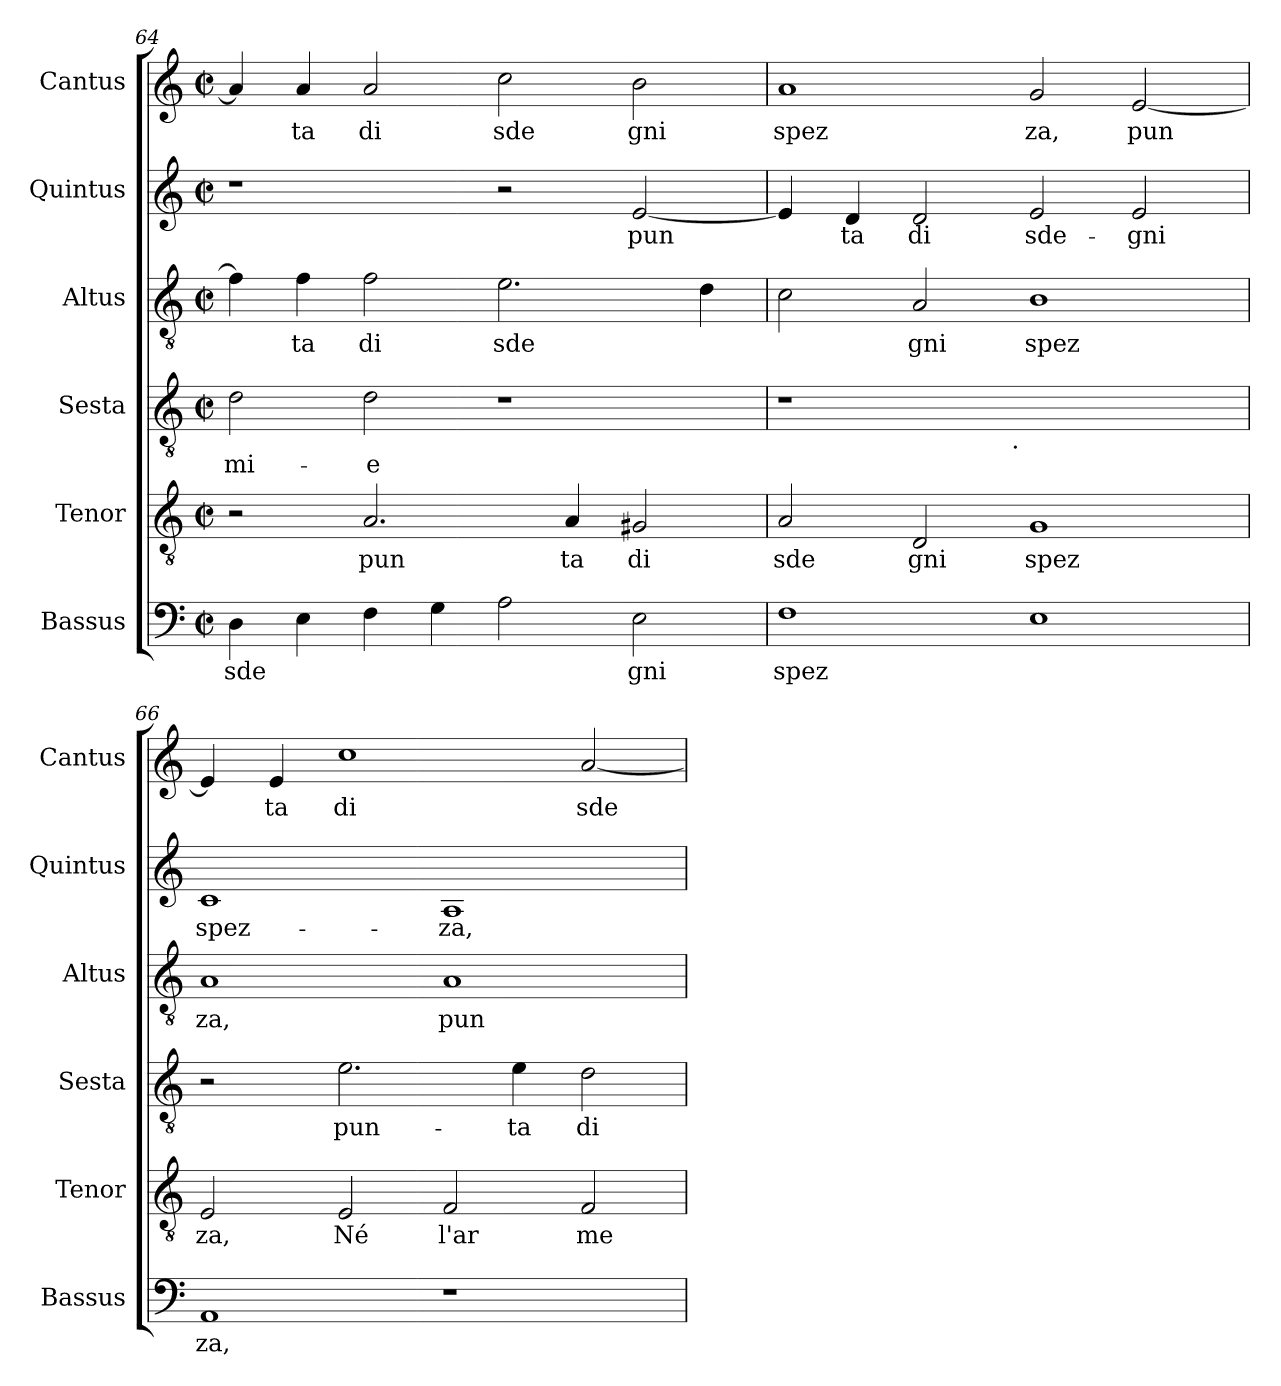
**kern	**text	**kern	**text	**kern	**text	**kern	**text	**kern	**text	**kern	**text
*part6	*part6	*part5	*part5	*part4	*part4	*part3	*part3	*part2	*part2	*part1	*part1
*staff6	*staff6	*staff5	*staff5	*staff4	*staff4	*staff3	*staff3	*staff2	*staff2	*staff1	*staff1
*I"Bassus	*	*I"Tenor	*	*I"Sesta	*	*I"Altus	*	*I"Quintus	*	*I"Cantus	*
*I'Bassus	*	*I'Tenor	*	*I'Sesta	*	*I'Altus	*	*I'Quintus	*	*I'Cantus	*
!!LO:PB:g=z
*clefF4	*	*clefGv2	*	*clefGv2	*	*clefGv2	*	*clefG2	*	*clefG2	*
*k[]	*	*k[]	*	*k[]	*	*k[]	*	*k[]	*	*k[]	*
*C:	*	*C:	*	*C:	*	*C:	*	*C:	*	*C:	*
*M2/2	*	*M2/2	*	*M2/2	*	*M2/2	*	*M2/2	*	*M2/2	*
*met(c|)	*	*met(c|)	*	*met(c|)	*	*met(c|)	*	*met(c|)	*	*met(c|)	*
=64	=64	=64	=64	=64	=64	=64	=64	=64	=64	=64	=64
!	!LO:LY:b	!	!	!	!LO:LY:b:cj	!	!LO:LY:b:cj	!	!	!	!LO:LY:b:cj
4D\	sde	2r	.	2d\	mi-	4f\]	.	1r	.	4a/]	.
!	!LO:LY:b	!	!	!	!	!	!LO:LY:b:cj	!	!	!	!LO:LY:b:cj
4E\	.	.	.	.	.	4f\	ta	.	.	4a/	ta
!	!LO:LY:b	!	!LO:LY:b:cj	!	!LO:LY:b:cj	!	!LO:LY:b:cj	!	!	!	!LO:LY:b:cj
4F\	.	2.A/	pun	2d\	-e	2f\	di	.	.	2a/	di
!	!LO:LY:b	!	!	!	!	!	!	!	!	!	!
4G\	.	.	.	.	.	.	.	.	.	.	.
!	!LO:LY:b	!	!	!	!	!	!LO:LY:b:cj	!	!	!	!LO:LY:b:cj
2A\	.	.	.	1r	.	2.e\	sde	2r	.	2cc\	sde
!	!	!	!LO:LY:b:cj	!	!	!	!	!	!	!	!
.	.	4A/	ta	.	.	.	.	.	.	.	.
!	!LO:LY:b	!	!LO:LY:b:cj	!	!	!	!	!	!LO:LY:b:cj	!	!LO:LY:b:cj
2E\	gni	2G#X/	di	.	.	.	.	[<2e/	pun-	2b\	gni
!	!	!	!	!	!	!	!LO:LY:b:cj	!	!	!	!
.	.	.	.	.	.	4d\	.	.	.	.	.
=65	=65	=65	=65	=65	=65	=65	=65	=65	=65	=65	=65
!	!LO:LY:b	!	!LO:LY:b:cj	!	!	!	!LO:LY:b:cj	!	!LO:LY:b:cj	!	!LO:LY:b:cj
*	*	*	*	*^	*	*	*	*	*	*	*
1F	spez	2A/	sde	1r	2ryy	.	2c\	.	4e/]	--	1a	spez
!	!	!	!	!	!	!	!	!	!	!LO:LY:b:cj	!	!
.	.	.	.	.	.	.	.	.	4d/	-ta	.	.
!	!	!	!LO:LY:b:cj	!	!	!	!	!LO:LY:b:cj	!	!LO:LY:b:cj	!	!
.	.	2D/	gni	.	4...ryy	.	2A/	gni	2d/	di	.	.
!	!	!	!	!	!LO:TX:b:t=.	!	!	!	!	!	!	!
.	.	.	.	.	1ryy	.	.	.	.	.	.	.
!	!LO:LY:b	!	!LO:LY:b:cj	!	!	!	!	!LO:LY:b:cj	!	!LO:LY:b:cj	!	!LO:LY:b:cj
1E	.	1G	spez	1ryy	.	.	1B	spez	2e/	sde-	2g/	za,
!	!	!	!	!	!	!	!	!	!	!LO:LY:b:cj	!	!LO:LY:b:cj
.	.	.	.	.	.	.	.	.	2e/	-gni	[<2e/	pun
.	.	.	.	.	32ryy	.	.	.	.	.	.	.
=66	=66	=66	=66	=66	=66	=66	=66	=66	=66	=66	=66	=66
!	!LO:LY:b	!	!LO:LY:b:cj	!	!	!	!	!LO:LY:b:cj	!	!LO:LY:b:cj	!	!LO:LY:b:cj
*	*	*	*	*v	*v	*	*	*	*	*	*	*
1AA	za,	2E/	za,	2r	.	1A	za,	1c	spez-	4e/]	.
!	!	!	!	!	!	!	!	!	!	!	!LO:LY:b:cj
.	.	.	.	.	.	.	.	.	.	4e/	ta
!	!	!	!LO:LY:b:cj	!	!LO:LY:b:cj	!	!	!	!	!	!LO:LY:b:cj
.	.	2E/	Né	2.e\	pun-	.	.	.	.	1cc	di
!	!	!	!LO:LY:b:cj	!	!	!	!LO:LY:b:cj	!	!LO:LY:b:cj	!	!
1r	.	2F/	l'ar	.	.	1A	pun	1A	-za,	.	.
!	!	!	!	!	!LO:LY:b:cj	!	!	!	!	!	!
.	.	.	.	4e\	-ta	.	.	.	.	.	.
!	!	!	!LO:LY:b:cj	!	!LO:LY:b:cj	!	!	!	!	!	!LO:LY:b:cj
.	.	2F/	me	2d\	di	.	.	.	.	[<2a/	sde
=	=	=	=	=	=	=	=	=	=	=	=
*-	*-	*-	*-	*-	*-	*-	*-	*-	*-	*-	*-
